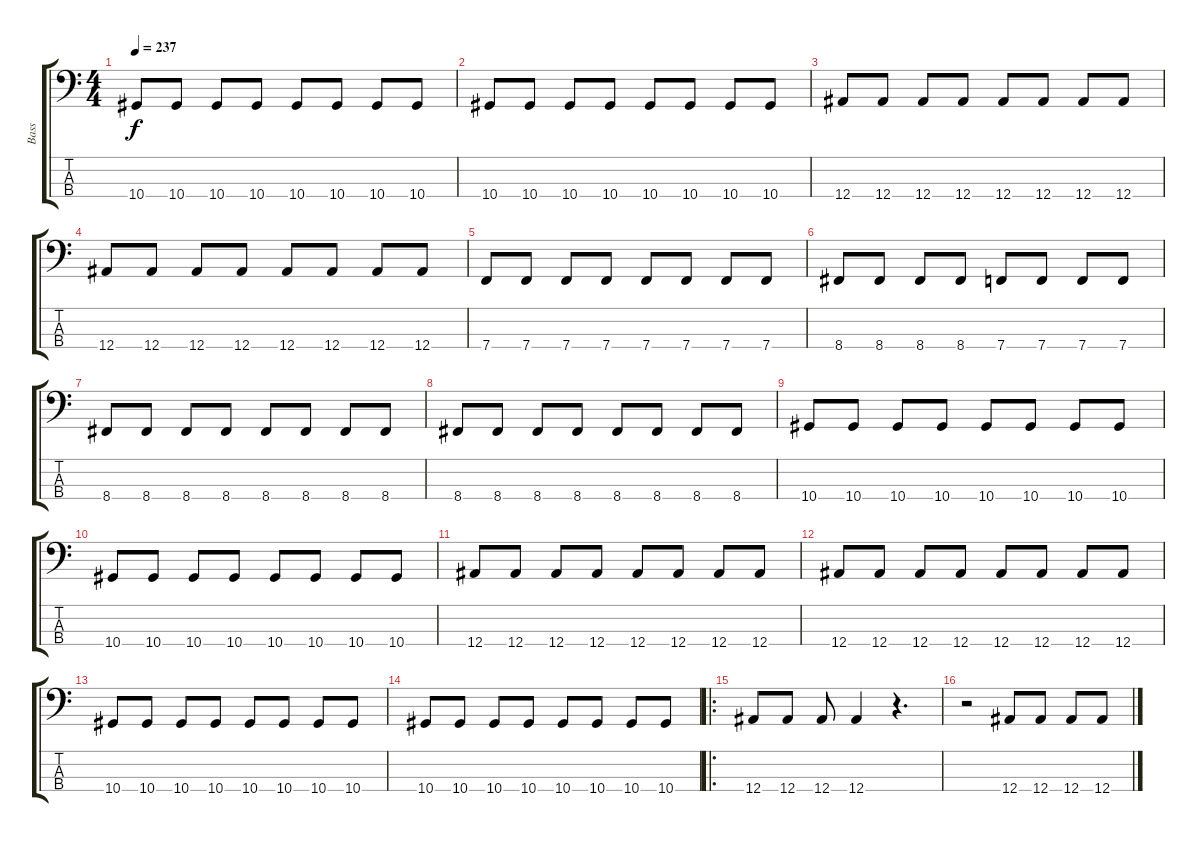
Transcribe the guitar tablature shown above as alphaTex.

\track ("Bass" "Bass") {instrument electricbassfinger}
\staff {score tabs}
\tuning (Eb2 Bb1 F1 Bb0) {hide}
\ts (4 4)
\tempo 237
\clef f4
\ks c
10.4.8{dy f} 10.4.8 10.4.8 10.4.8 10.4.8 10.4.8 10.4.8 10.4.8 |
10.4.8 10.4.8 10.4.8 10.4.8 10.4.8 10.4.8 10.4.8 10.4.8 |
12.4.8 12.4.8 12.4.8 12.4.8 12.4.8 12.4.8 12.4.8 12.4.8 |
12.4.8 12.4.8 12.4.8 12.4.8 12.4.8 12.4.8 12.4.8 12.4.8 |
7.4.8 7.4.8 7.4.8 7.4.8 7.4.8 7.4.8 7.4.8 7.4.8 |
8.4.8 8.4.8 8.4.8 8.4.8 7.4.8 7.4.8 7.4.8 7.4.8 |
8.4.8 8.4.8 8.4.8 8.4.8 8.4.8 8.4.8 8.4.8 8.4.8 |
8.4.8 8.4.8 8.4.8 8.4.8 8.4.8 8.4.8 8.4.8 8.4.8 |
10.4.8 10.4.8 10.4.8 10.4.8 10.4.8 10.4.8 10.4.8 10.4.8 |
10.4.8 10.4.8 10.4.8 10.4.8 10.4.8 10.4.8 10.4.8 10.4.8 |
12.4.8 12.4.8 12.4.8 12.4.8 12.4.8 12.4.8 12.4.8 12.4.8 |
12.4.8 12.4.8 12.4.8 12.4.8 12.4.8 12.4.8 12.4.8 12.4.8 |
10.4.8 10.4.8 10.4.8 10.4.8 10.4.8 10.4.8 10.4.8 10.4.8 |
10.4.8 10.4.8 10.4.8 10.4.8 10.4.8 10.4.8 10.4.8 10.4.8 |
\ro
12.4.8 12.4.8 12.4.8 12.4.4 r.4{d} |
r.2 12.4.8 12.4.8 12.4.8 12.4.8
